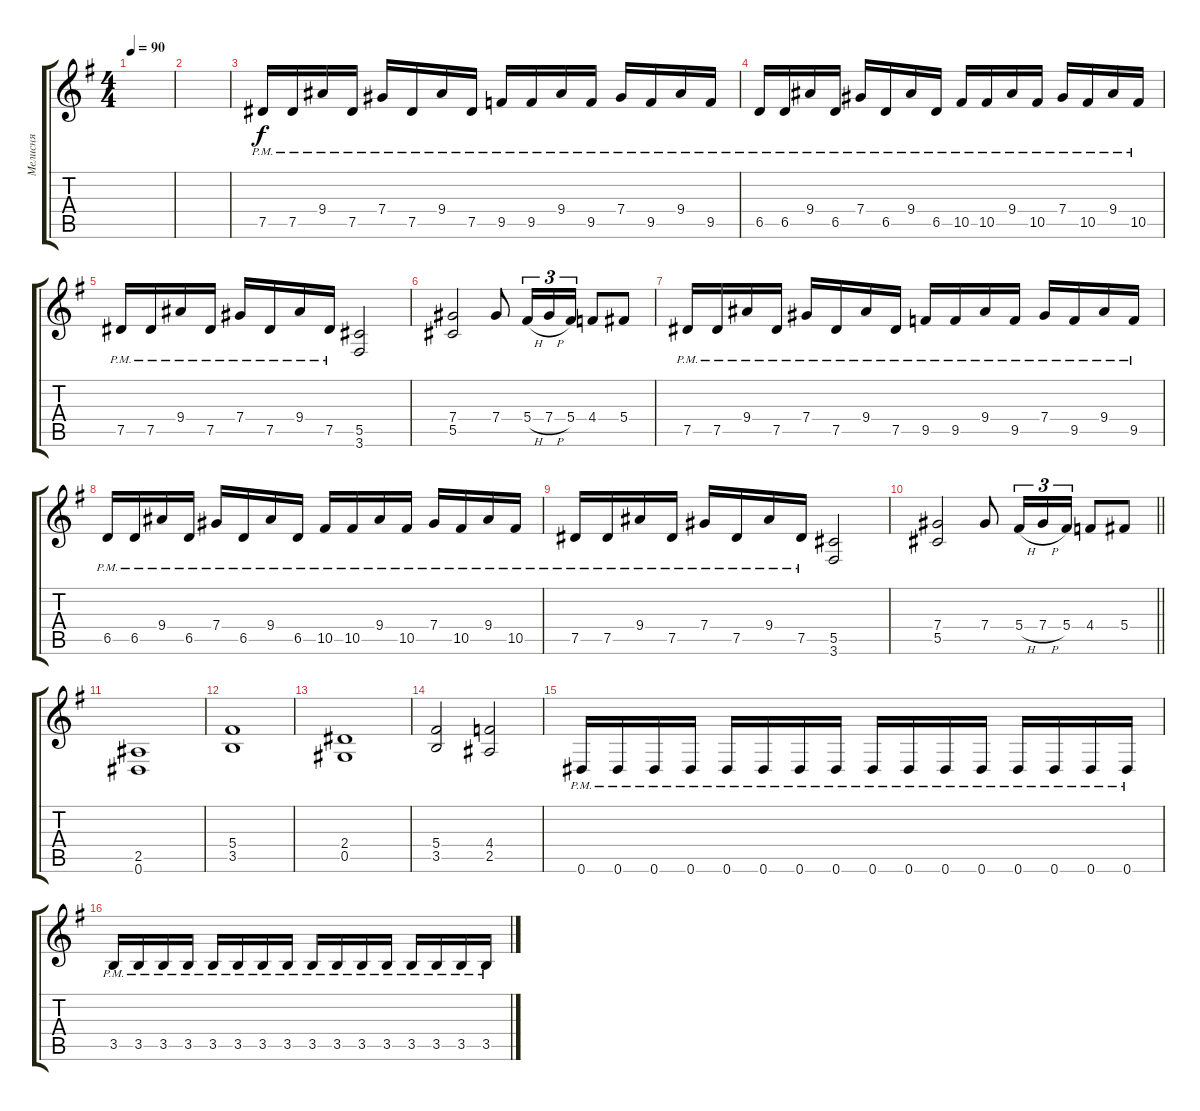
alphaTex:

\track ("Мелисня" "Мелисня") {instrument distortionguitar}
\staff {score tabs}
\tuning (Eb4 Bb3 Gb3 Db3 Ab2 Eb2) {hide}
\ts (4 4)
\tempo 90
\clef g2
\ks eminor
|
|
7.5{pm}.16 7.5{pm}.16 9.4{pm}.16 7.5{pm}.16 7.4{pm}.16 7.5{pm}.16 9.4{pm}.16 7.5{pm}.16 9.5{pm}.16 9.5{pm}.16 9.4{pm}.16 9.5{pm}.16 7.4{pm}.16 9.5{pm}.16 9.4{pm}.16 9.5{pm}.16 |
6.5{pm}.16 6.5{pm}.16 9.4{pm}.16 6.5{pm}.16 7.4{pm}.16 6.5{pm}.16 9.4{pm}.16 6.5{pm}.16 10.5{pm}.16 10.5{pm}.16 9.4{pm}.16 10.5{pm}.16 7.4{pm}.16 10.5{pm}.16 9.4{pm}.16 10.5{pm}.16 |
7.5{pm}.16 7.5{pm}.16 9.4{pm}.16 7.5{pm}.16 7.4{pm}.16 7.5{pm}.16 9.4{pm}.16 7.5{pm}.16 (5.5 3.6).2 |
(7.4 5.5).2 7.4.8 5.4{h}.16{tu (3 2)} 7.4{h}.16{tu (3 2)} 5.4.16{tu (3 2)} 4.4.8 5.4.8 |
7.5{pm}.16 7.5{pm}.16 9.4{pm}.16 7.5{pm}.16 7.4{pm}.16 7.5{pm}.16 9.4{pm}.16 7.5{pm}.16 9.5{pm}.16 9.5{pm}.16 9.4{pm}.16 9.5{pm}.16 7.4{pm}.16 9.5{pm}.16 9.4{pm}.16 9.5{pm}.16 |
6.5{pm}.16 6.5{pm}.16 9.4{pm}.16 6.5{pm}.16 7.4{pm}.16 6.5{pm}.16 9.4{pm}.16 6.5{pm}.16 10.5{pm}.16 10.5{pm}.16 9.4{pm}.16 10.5{pm}.16 7.4{pm}.16 10.5{pm}.16 9.4{pm}.16 10.5{pm}.16 |
7.5{pm}.16 7.5{pm}.16 9.4{pm}.16 7.5{pm}.16 7.4{pm}.16 7.5{pm}.16 9.4{pm}.16 7.5{pm}.16 (5.5 3.6).2 |
\barLineRight lightlight
(7.4 5.5).2 7.4.8 5.4{h}.16{tu (3 2)} 7.4{h}.16{tu (3 2)} 5.4.16{tu (3 2)} 4.4.8 5.4.8 |
(2.5 0.6).1 |
(5.4 3.5).1 |
(2.4 0.5).1 |
(5.4 3.5).2 (4.4 2.5).2 |
0.6{pm}.16 0.6{pm}.16 0.6{pm}.16 0.6{pm}.16 0.6{pm}.16 0.6{pm}.16 0.6{pm}.16 0.6{pm}.16 0.6{pm}.16 0.6{pm}.16 0.6{pm}.16 0.6{pm}.16 0.6{pm}.16 0.6{pm}.16 0.6{pm}.16 0.6{pm}.16 |
3.5{pm}.16 3.5{pm}.16 3.5{pm}.16 3.5{pm}.16 3.5{pm}.16 3.5{pm}.16 3.5{pm}.16 3.5{pm}.16 3.5{pm}.16 3.5{pm}.16 3.5{pm}.16 3.5{pm}.16 3.5{pm}.16 3.5{pm}.16 3.5{pm}.16 3.5{pm}.16
